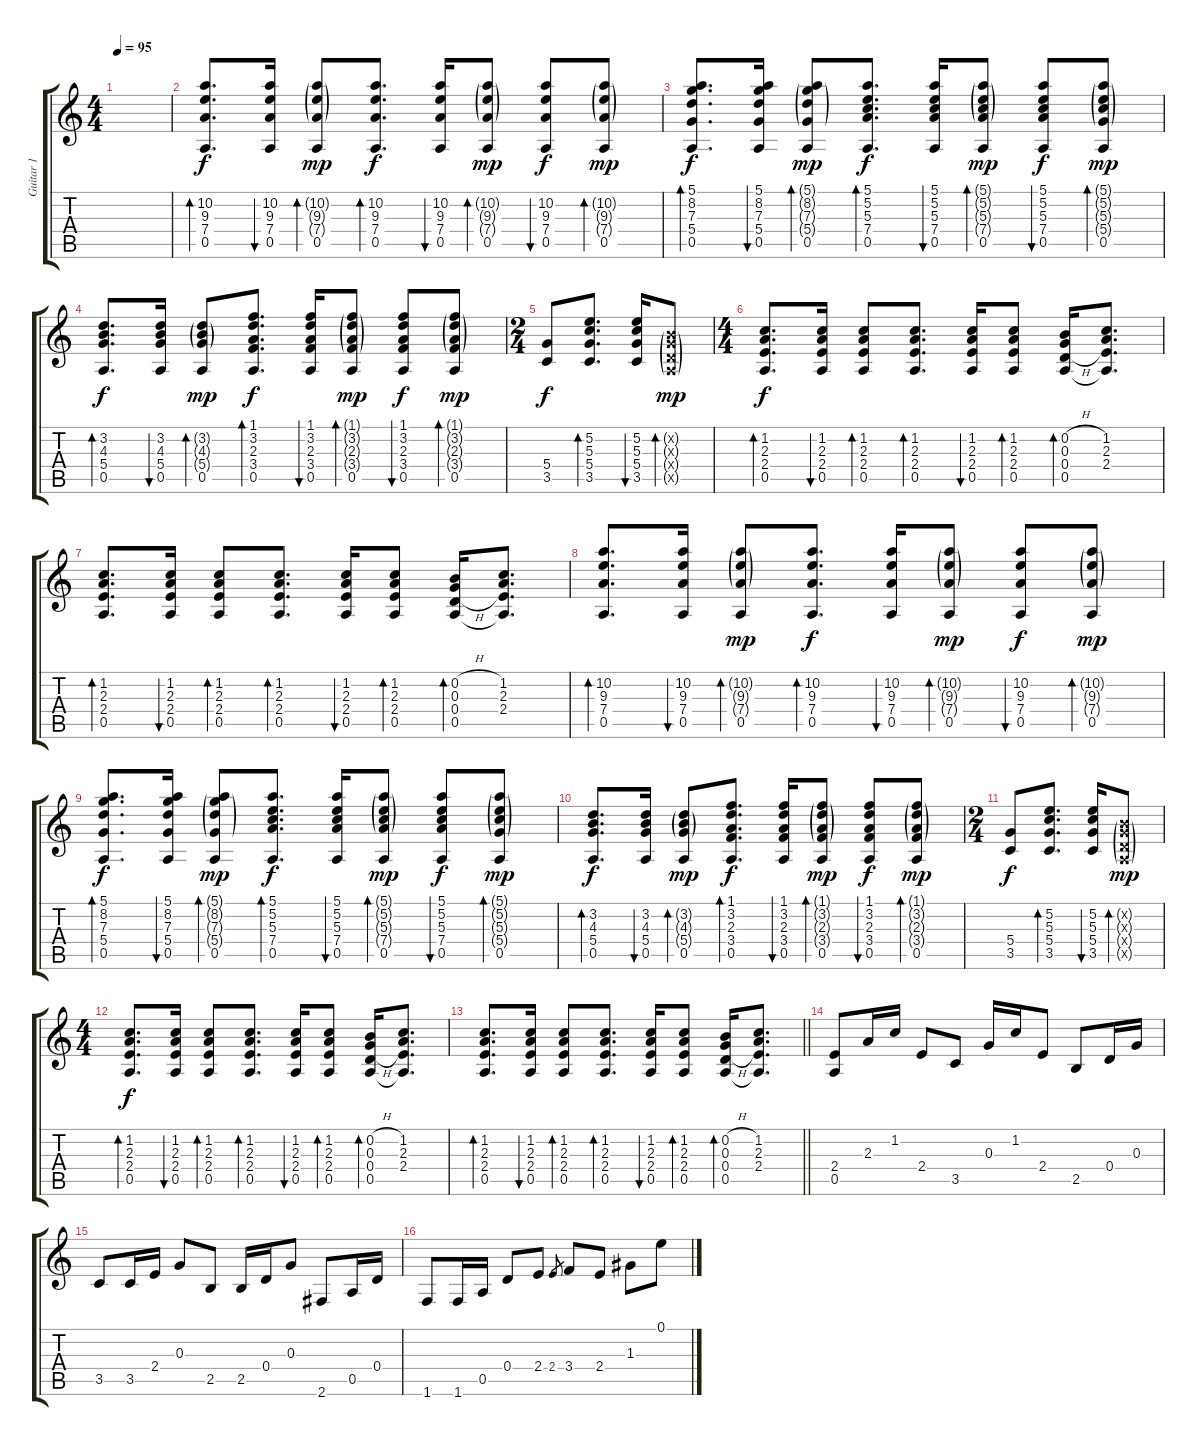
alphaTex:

\track ("Guitar 1" "Guitar 1") {instrument acousticguitarsteel}
\staff {score tabs}
\tuning (E4 B3 G3 D3 A2 E2) {hide}
\ts (4 4)
\tempo 95
\clef g2
\ks c
|
(10.2 9.3 7.4 0.5).8{d bd 60} (10.2 9.3 7.4 0.5).16{bu 60} (10.2{g} 9.3{g} 7.4{g} 0.5).8{bd 60 dy mp} (10.2 9.3 7.4 0.5).8{d bd 60 dy f} (10.2 9.3 7.4 0.5).16{bu 60} (10.2{g} 9.3{g} 7.4{g} 0.5).8{bd 60 dy mp} (10.2 9.3 7.4 0.5).8{bu 60 dy f} (10.2{g} 9.3{g} 7.4{g} 0.5).8{bd 60 dy mp} |
(5.1 8.2 7.3 5.4 0.5).8{d bd 60 dy f} (5.1 8.2 7.3 5.4 0.5).16{bu 60} (5.1{g} 8.2{g} 7.3{g} 5.4{g} 0.5).8{bd 60 dy mp} (5.1 5.2 5.3 7.4 0.5).8{d bd 60 dy f} (5.1 5.2 5.3 7.4 0.5).16{bu 60} (5.1{g} 5.2{g} 5.3{g} 7.4{g} 0.5).8{bd 60 dy mp} (5.1 5.2 5.3 7.4 0.5).8{bu 60 dy f} (5.1{g} 5.2{g} 5.3{g} 5.4{g} 0.5).8{bd 60 dy mp} |
(3.2 4.3 5.4 0.5).8{d bd 60 dy f} (3.2 4.3 5.4 0.5).16{bu 60} (3.2{g} 4.3{g} 5.4{g} 0.5).8{bd 60 dy mp} (1.1 3.2 2.3 3.4 0.5).8{d bd 60 dy f} (1.1 3.2 2.3 3.4 0.5).16{bu 60} (1.1{g} 3.2{g} 2.3{g} 3.4{g} 0.5).8{bd 60 dy mp} (1.1 3.2 2.3 3.4 0.5).8{bu 60 dy f} (1.1{g} 3.2{g} 2.3{g} 3.4{g} 0.5).8{bd 60 dy mp} |
\ts (2 4)
(5.4 3.5).8{dy f} (5.2 5.3 5.4 3.5).8{d bd 60} (5.2 5.3 5.4 3.5).16{bu 60} (0.2{g x} 0.3{g x} 0.4{g x} 0.5{g x}).8{bd 60 dy mp} |
\ts (4 4)
(1.2 2.3 2.4 0.5).8{d bd 60 dy f} (1.2 2.3 2.4 0.5).16{bu 60} (1.2 2.3 2.4 0.5).8{bd 60} (1.2 2.3 2.4 0.5).8{d bd 60} (1.2 2.3 2.4 0.5).16{bu 60} (1.2 2.3 2.4 0.5).8{bd 60} (0.2{h} 0.3{h} 0.4{h} 0.5).16{bd 60} (1.2 2.3 2.4 0.5{t}).8{d} |
(1.2 2.3 2.4 0.5).8{d bd 60} (1.2 2.3 2.4 0.5).16{bu 60} (1.2 2.3 2.4 0.5).8{bd 60} (1.2 2.3 2.4 0.5).8{d bd 60} (1.2 2.3 2.4 0.5).16{bu 60} (1.2 2.3 2.4 0.5).8{bd 60} (0.2{h} 0.3{h} 0.4{h} 0.5).16{bd 60} (1.2 2.3 2.4 0.5{t}).8{d} |
(10.2 9.3 7.4 0.5).8{d bd 60} (10.2 9.3 7.4 0.5).16{bu 60} (10.2{g} 9.3{g} 7.4{g} 0.5).8{bd 60 dy mp} (10.2 9.3 7.4 0.5).8{d bd 60 dy f} (10.2 9.3 7.4 0.5).16{bu 60} (10.2{g} 9.3{g} 7.4{g} 0.5).8{bd 60 dy mp} (10.2 9.3 7.4 0.5).8{bu 60 dy f} (10.2{g} 9.3{g} 7.4{g} 0.5).8{bd 60 dy mp} |
(5.1 8.2 7.3 5.4 0.5).8{d bd 60 dy f} (5.1 8.2 7.3 5.4 0.5).16{bu 60} (5.1{g} 8.2{g} 7.3{g} 5.4{g} 0.5).8{bd 60 dy mp} (5.1 5.2 5.3 7.4 0.5).8{d bd 60 dy f} (5.1 5.2 5.3 7.4 0.5).16{bu 60} (5.1{g} 5.2{g} 5.3{g} 7.4{g} 0.5).8{bd 60 dy mp} (5.1 5.2 5.3 7.4 0.5).8{bu 60 dy f} (5.1{g} 5.2{g} 5.3{g} 5.4{g} 0.5).8{bd 60 dy mp} |
(3.2 4.3 5.4 0.5).8{d bd 60 dy f} (3.2 4.3 5.4 0.5).16{bu 60} (3.2{g} 4.3{g} 5.4{g} 0.5).8{bd 60 dy mp} (1.1 3.2 2.3 3.4 0.5).8{d bd 60 dy f} (1.1 3.2 2.3 3.4 0.5).16{bu 60} (1.1{g} 3.2{g} 2.3{g} 3.4{g} 0.5).8{bd 60 dy mp} (1.1 3.2 2.3 3.4 0.5).8{bu 60 dy f} (1.1{g} 3.2{g} 2.3{g} 3.4{g} 0.5).8{bd 60 dy mp} |
\ts (2 4)
(5.4 3.5).8{dy f} (5.2 5.3 5.4 3.5).8{d bd 60} (5.2 5.3 5.4 3.5).16{bu 60} (0.2{g x} 0.3{g x} 0.4{g x} 0.5{g x}).8{bd 60 dy mp} |
\ts (4 4)
(1.2 2.3 2.4 0.5).8{d bd 60 dy f} (1.2 2.3 2.4 0.5).16{bu 60} (1.2 2.3 2.4 0.5).8{bd 60} (1.2 2.3 2.4 0.5).8{d bd 60} (1.2 2.3 2.4 0.5).16{bu 60} (1.2 2.3 2.4 0.5).8{bd 60} (0.2{h} 0.3{h} 0.4{h} 0.5).16{bd 60} (1.2 2.3 2.4 0.5{t}).8{d} |
\barLineRight lightlight
(1.2 2.3 2.4 0.5).8{d bd 60} (1.2 2.3 2.4 0.5).16{bu 60} (1.2 2.3 2.4 0.5).8{bd 60} (1.2 2.3 2.4 0.5).8{d bd 60} (1.2 2.3 2.4 0.5).16{bu 60} (1.2 2.3 2.4 0.5).8{bd 60} (0.2{h} 0.3{h} 0.4{h} 0.5).16{bd 60} (1.2 2.3 2.4 0.5{t}).8{d} |
(2.4 0.5).8 2.3.16 1.2.16 2.4.8 3.5.8 0.3.16 1.2.16 2.4.8 2.5.8 0.4.16 0.3.16 |
3.5.8 3.5.16 2.4.16 0.3.8 2.5.8 2.5.16 0.4.16 0.3.8 2.6.8 0.5.16 0.4.16 |
1.6.8 1.6.16 0.5.16 0.4.8 2.4.8 2.4.8{gr} 3.4.8 2.4.8 1.3.8 0.1.8
